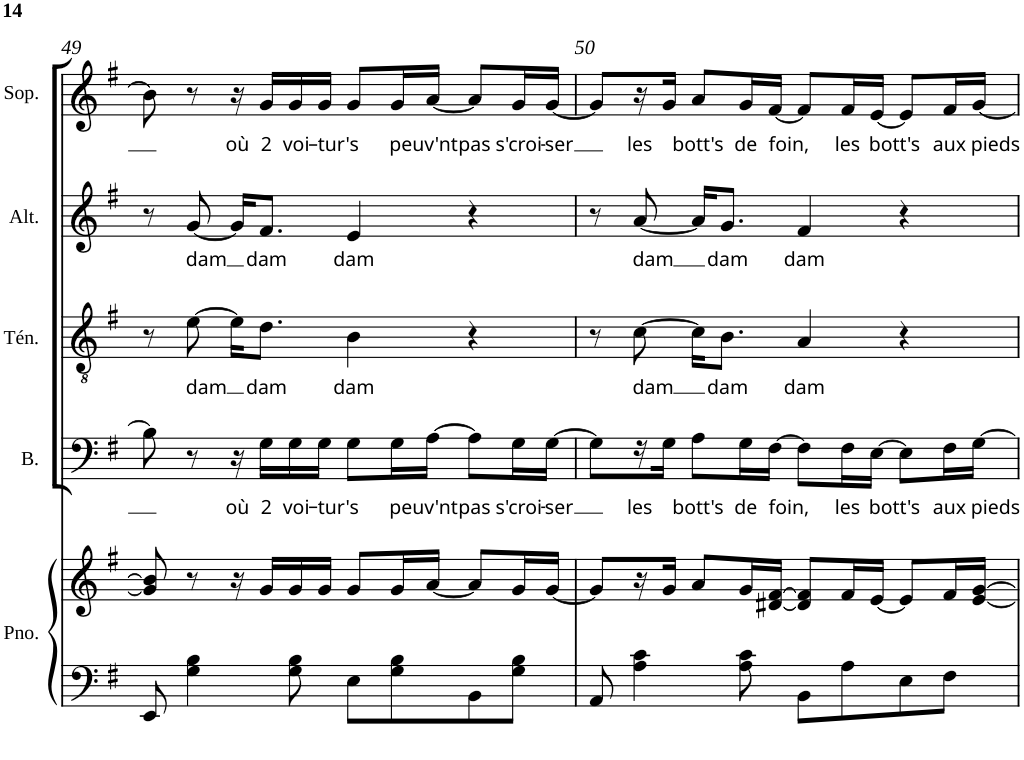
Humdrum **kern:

**kern	**kern	**kern	**text	**kern	**text	**kern	**text	**kern	**text
*part5	*part5	*part4	*part4	*part3	*part3	*part2	*part2	*part1	*part1
*staff6	*staff5	*staff4	*staff4	*staff3	*staff3	*staff2	*staff2	*staff1	*staff1
*I"Piano	*	*I"Basse	*	*I"Ténor	*	*I"Alto	*	*I"Soprano	*
*I'Pno.	*	*I'B.	*	*I'Tén.	*	*I'Alt.	*	*I'Sop.	*
!!LO:PB:g=z
*clefF4	*clefG2	*clefF4	*	*clefGv2	*	*clefG2	*	*clefG2	*
*k[f#]	*k[f#]	*k[f#]	*	*k[f#]	*	*k[f#]	*	*k[f#]	*
*e:	*e:	*e:	*	*e:	*	*e:	*	*e:	*
*M4/4	*M4/4	*M4/4	*	*M4/4	*	*M4/4	*	*M4/4	*
=49	=49	=49	=49	=49	=49	=49	=49	=49	=49
8EE/	8g/] 8b/]	8B\]	.	8r	.	8r	.	8b\]	.
!	!	!	!	!	!LO:LY:b	!	!LO:LY:b	!	!
4G\ 4B\	8r	8r	.	[8e\	dam	[8g/	dam	8r	.
!	!	!	!LO:LY:b	!	!	!	!	!	!LO:LY:b
.	16r	16r	où	16e\KL]	.	16g/KL]	.	16r	où
!	!	!	!LO:LY:b	!	!LO:LY:b	!	!LO:LY:b	!	!LO:LY:b
.	16g/LL	16G\LL	2	8.d\J	dam	8.f#/J	dam	16g/LL	2
!	!	!	!LO:LY:b	!	!	!	!	!	!LO:LY:b
8G\ 8B\	16g/	16G\	voi-	.	.	.	.	16g/	voi-
!	!	!	!LO:LY:b	!	!	!	!	!	!LO:LY:b
.	16g/JJ	16G\JJ	-tur's	.	.	.	.	16g/JJ	-tur's
!	!	!	!	!	!LO:LY:b	!	!LO:LY:b	!	!
8E\L	8g/L	8G\L	.	4B\	dam	4e/	dam	8g/L	.
!	!	!	!LO:LY:b	!	!	!	!	!	!LO:LY:b
8G\ 8B\	16g/L	16G\L	peuv'nt	.	.	.	.	16g/L	peuv'nt
.	[16a/JJ	[16A\JJ	.	.	.	.	.	[16a/JJ	.
!	!	!	!LO:LY:b	!	!	!	!	!	!LO:LY:b
8BB\	8a/L]	8A\L]	pas	4r	.	4r	.	8a/L]	pas
!	!	!	!LO:LY:b	!	!	!	!	!	!LO:LY:b
8G\ 8B\J	16g/L	16G\L	s'croi-	.	.	.	.	16g/L	s'croi-
!	!	!	!LO:LY:b	!	!	!	!	!	!LO:LY:b
.	[16g/JJ	[16G\JJ	-ser	.	.	.	.	[16g/JJ	-ser
=50	=50	=50	=50	=50	=50	=50	=50	=50	=50
8AA/	8g/L]	8G\L]	.	8r	.	8r	.	8g/L]	.
!	!	!	!LO:LY:b	!	!LO:LY:b	!	!LO:LY:b	!	!LO:LY:b
4A\ 4c\	16r	16r	les	[8c\	dam	[8a/	dam	16r	les
.	16g/JJ	16G\JJ	.	.	.	.	.	16g/JJ	.
!	!	!	!LO:LY:b	!	!	!	!	!	!LO:LY:b
.	8a/L	8A\L	bott's	16c\KL]	.	16a/KL]	.	8a/L	bott's
!	!	!	!	!	!LO:LY:b	!	!LO:LY:b	!	!
.	.	.	.	8.B\J	dam	8.g/J	dam	.	.
!	!	!	!LO:LY:b	!	!	!	!	!	!LO:LY:b
8A\ 8c\	16g/L	16G\L	de	.	.	.	.	16g/L	de
!	!	!	!LO:LY:b	!	!	!	!	!	!LO:LY:b
.	[16d#X/ [16f#/JJ	[16F#\JJ	foin,	.	.	.	.	[16f#/JJ	foin,
!	!	!	!	!	!LO:LY:b	!	!LO:LY:b	!	!
8BB\L	8d#/] 8f#/]L	8F#\L]	.	4A/	dam	4f#/	dam	8f#/L]	.
!	!	!	!LO:LY:b	!	!	!	!	!	!LO:LY:b
8A\	16f#/L	16F#\L	les	.	.	.	.	16f#/L	les
!	!	!	!LO:LY:b	!	!	!	!	!	!LO:LY:b
.	[16e/JJ	[16E\JJ	bott's	.	.	.	.	[16e/JJ	bott's
8E\	8e/L]	8E\L]	.	4r	.	4r	.	8e/L]	.
!	!	!	!LO:LY:b	!	!	!	!	!	!LO:LY:b
8F#\J	16f#/L	16F#\L	aux	.	.	.	.	16f#/L	aux
!	!	!	!LO:LY:b	!	!	!	!	!	!LO:LY:b
.	[16e/ [16g/JJ	[16G\JJ	pieds	.	.	.	.	[16g/JJ	pieds
=	=	=	=	=	=	=	=	=	=
*-	*-	*-	*-	*-	*-	*-	*-	*-	*-
